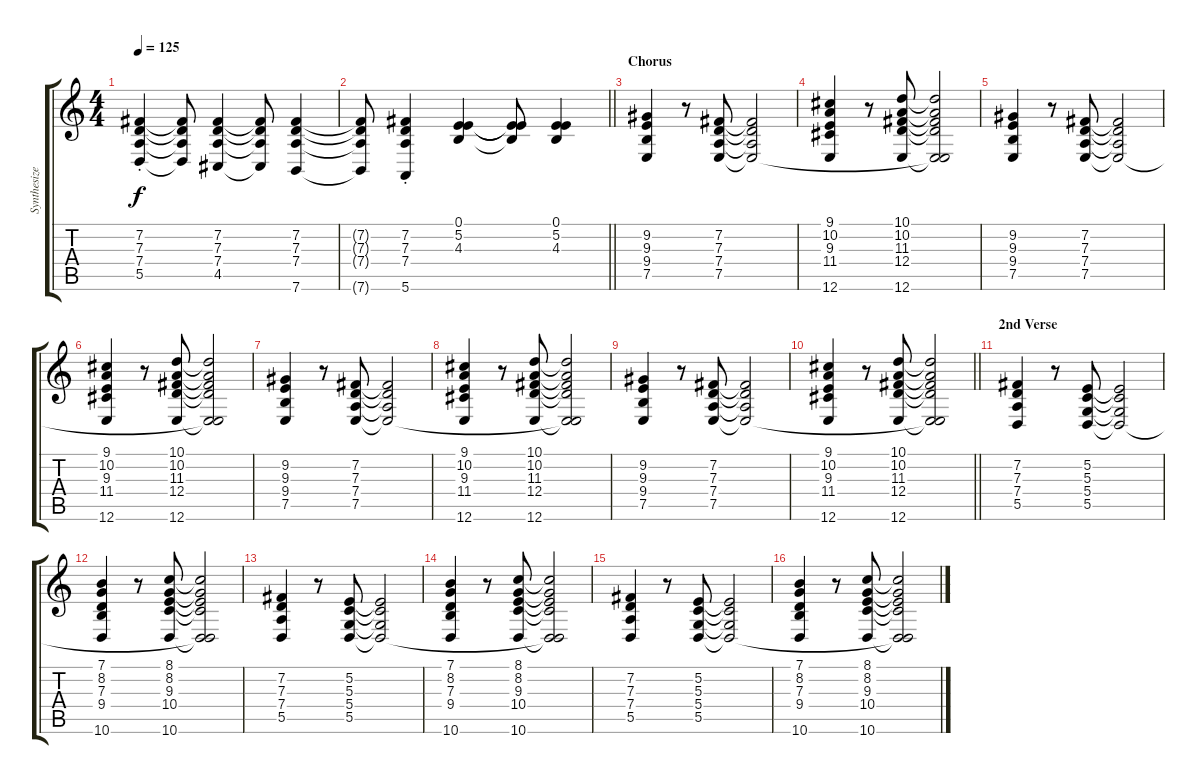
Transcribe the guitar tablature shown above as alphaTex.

\track ("Synthesizer" "Synthesize") {instrument lead1square}
\staff {score tabs}
\tuning (E4 B3 G3 D3 A2 E2) {hide}
\ts (4 4)
\tempo 125
\clef g2
\ks c
(7.2{st} 7.3 7.4 5.5).4{dy f} (7.2{t} 7.3{t} 7.4{t} 5.5{t}).8 (7.2 7.3 7.4 4.5).4 (7.2{t} 7.3{t} 7.4{t} 4.5{t}).8 (7.2 7.3 7.4 7.6).4 |
\barLineRight lightlight
(7.2{t} 7.3{t} 7.4{t} 7.6{t}).8 (7.2{st} 7.3 7.4 5.6).4 (0.1 5.2 4.3).4 (0.1{t} 5.2{t} 4.3{t}).8 (0.1 5.2 4.3).4 |
\section ("" "Chorus")
(9.2 9.3 9.4 7.5).4 r.8 (7.2 7.3 7.4 7.5).8 (7.2{t} 7.3{t} 7.4{t} 7.5{t}).2 |
(9.1 10.2 9.3 11.4 12.6).4 r.8 (10.1 10.2 11.3 12.4 12.6).8 (10.1{t} 10.2{t} 11.3{t} 12.4{t} 7.5{t} 12.6{t}).2 |
(9.2 9.3 9.4 7.5).4 r.8 (7.2 7.3 7.4 7.5).8 (7.2{t} 7.3{t} 7.4{t} 7.5{t}).2 |
(9.1 10.2 9.3 11.4 12.6).4 r.8 (10.1 10.2 11.3 12.4 12.6).8 (10.1{t} 10.2{t} 11.3{t} 12.4{t} 7.5{t} 12.6{t}).2 |
(9.2 9.3 9.4 7.5).4 r.8 (7.2 7.3 7.4 7.5).8 (7.2{t} 7.3{t} 7.4{t} 7.5{t}).2 |
(9.1 10.2 9.3 11.4 12.6).4 r.8 (10.1 10.2 11.3 12.4 12.6).8 (10.1{t} 10.2{t} 11.3{t} 12.4{t} 7.5{t} 12.6{t}).2 |
(9.2 9.3 9.4 7.5).4 r.8 (7.2 7.3 7.4 7.5).8 (7.2{t} 7.3{t} 7.4{t} 7.5{t}).2 |
\barLineRight lightlight
(9.1 10.2 9.3 11.4 12.6).4 r.8 (10.1 10.2 11.3 12.4 12.6).8 (10.1{t} 10.2{t} 11.3{t} 12.4{t} 7.5{t} 12.6{t}).2 |
\section ("" "2nd Verse")
(7.2 7.3 7.4 5.5).4 r.8 (5.2 5.3 5.4 5.5).8 (5.2{t} 5.3{t} 5.4{t} 5.5{t}).2 |
(7.1 8.2 7.3 9.4 10.6).4 r.8 (8.1 8.2 9.3 10.4 10.6).8 (8.1{t} 8.2{t} 9.3{t} 10.4{t} 5.5{t} 10.6{t}).2 |
(7.2 7.3 7.4 5.5).4 r.8 (5.2 5.3 5.4 5.5).8 (5.2{t} 5.3{t} 5.4{t} 5.5{t}).2 |
(7.1 8.2 7.3 9.4 10.6).4 r.8 (8.1 8.2 9.3 10.4 10.6).8 (8.1{t} 8.2{t} 9.3{t} 10.4{t} 5.5{t} 10.6{t}).2 |
(7.2 7.3 7.4 5.5).4 r.8 (5.2 5.3 5.4 5.5).8 (5.2{t} 5.3{t} 5.4{t} 5.5{t}).2 |
(7.1 8.2 7.3 9.4 10.6).4 r.8 (8.1 8.2 9.3 10.4 10.6).8 (8.1{t} 8.2{t} 9.3{t} 10.4{t} 5.5{t} 10.6{t}).2
